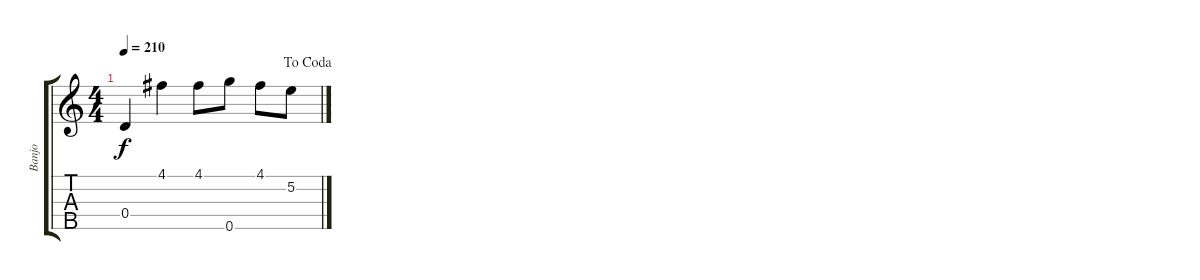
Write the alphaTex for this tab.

\track ("Banjo" "Banjo") {instrument banjo}
\staff {score tabs}
\tuning (D4 B3 G3 D3 G4) {hide}
\displaytranspose 12
\ts (4 4)
\jump dacoda
\tempo 210
\clef g2
\ks c
0.4.4{dy f} 4.1.4 4.1.8 0.5.8 4.1.8 5.2.8
